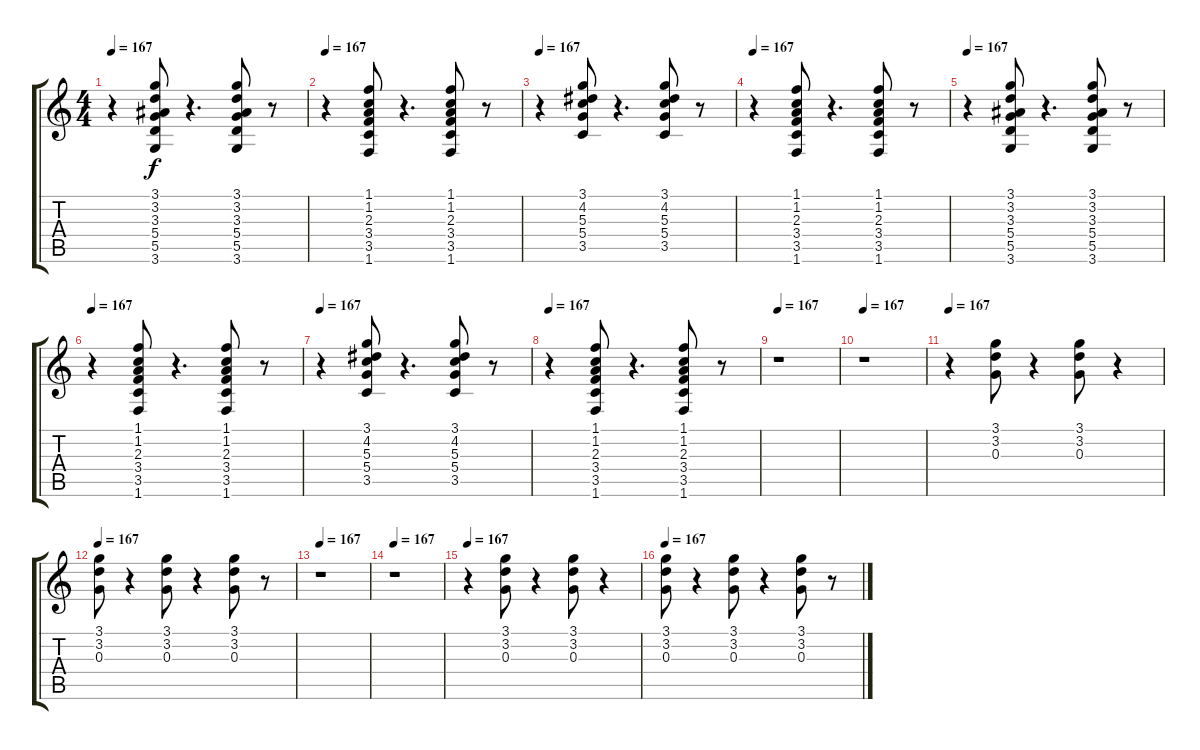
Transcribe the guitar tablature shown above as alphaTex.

\track "" {instrument electricguitarclean}
\staff {score tabs}
\tuning (E4 B3 G3 D3 A2 E2) {hide}
\ts (4 4)
\tempo 167
\clef g2
\ks c
r.4{dy f} (3.1 3.2 3.3 5.4 5.5 3.6).8 r.4{d} (3.1 3.2 3.3 5.4 5.5 3.6).8 r.8 |
\tempo 167
r.4 (1.1 1.2 2.3 3.4 3.5 1.6).8 r.4{d} (1.1 1.2 2.3 3.4 3.5 1.6).8 r.8 |
\tempo 167
r.4 (3.1 4.2 5.3 5.4 3.5).8 r.4{d} (3.1 4.2 5.3 5.4 3.5).8 r.8 |
\tempo 167
r.4 (1.1 1.2 2.3 3.4 3.5 1.6).8 r.4{d} (1.1 1.2 2.3 3.4 3.5 1.6).8 r.8 |
\tempo 167
r.4 (3.1 3.2 3.3 5.4 5.5 3.6).8 r.4{d} (3.1 3.2 3.3 5.4 5.5 3.6).8 r.8 |
\tempo 167
r.4 (1.1 1.2 2.3 3.4 3.5 1.6).8 r.4{d} (1.1 1.2 2.3 3.4 3.5 1.6).8 r.8 |
\tempo 167
r.4 (3.1 4.2 5.3 5.4 3.5).8 r.4{d} (3.1 4.2 5.3 5.4 3.5).8 r.8 |
\tempo 167
r.4 (1.1 1.2 2.3 3.4 3.5 1.6).8 r.4{d} (1.1 1.2 2.3 3.4 3.5 1.6).8 r.8 |
\tempo 167
r.1 |
\tempo 167
r.1 |
\tempo 167
r.4 (3.1 3.2 0.3).8 r.4 (3.1 3.2 0.3).8 r.4 |
\tempo 167
(3.1 3.2 0.3).8 r.4 (3.1 3.2 0.3).8 r.4 (3.1 3.2 0.3).8 r.8 |
\tempo 167
r.1 |
\tempo 167
r.1 |
\tempo 167
r.4 (3.1 3.2 0.3).8 r.4 (3.1 3.2 0.3).8 r.4 |
\tempo 167
(3.1 3.2 0.3).8 r.4 (3.1 3.2 0.3).8 r.4 (3.1 3.2 0.3).8 r.8
